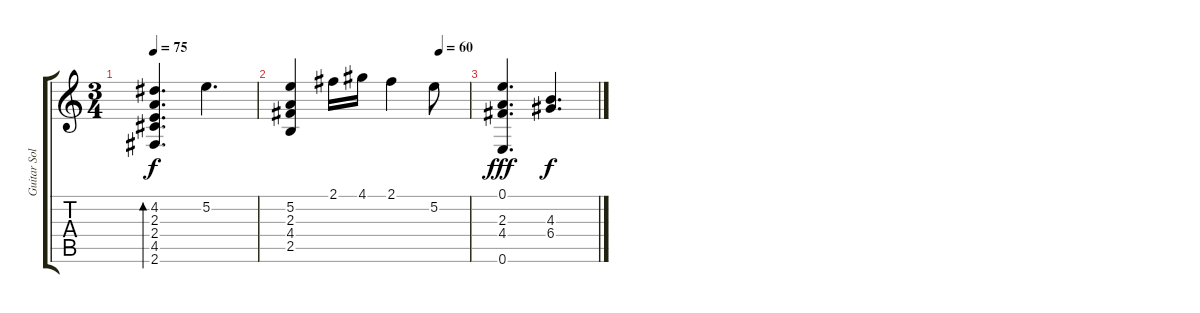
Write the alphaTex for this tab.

\track ("Guitar Solo" "Guitar Sol") {instrument acousticguitarnylon}
\staff {score tabs}
\tuning (E4 B3 G3 D3 A2 E2) {hide}
\ts (3 4)
\tempo 75
\clef g2
\ks c
(4.2 2.3 2.4 4.5 2.6).4{d bd 480 dy f} 5.2.4{d} |
\tempo (60 0.8333333333333334)
(5.2 2.3 4.4 2.5).4 2.1.16 4.1.16 2.1.4 5.2.8 |
(0.1 2.3 4.4 0.6).4{d dy fff} (4.3 6.4).4{d dy f}
